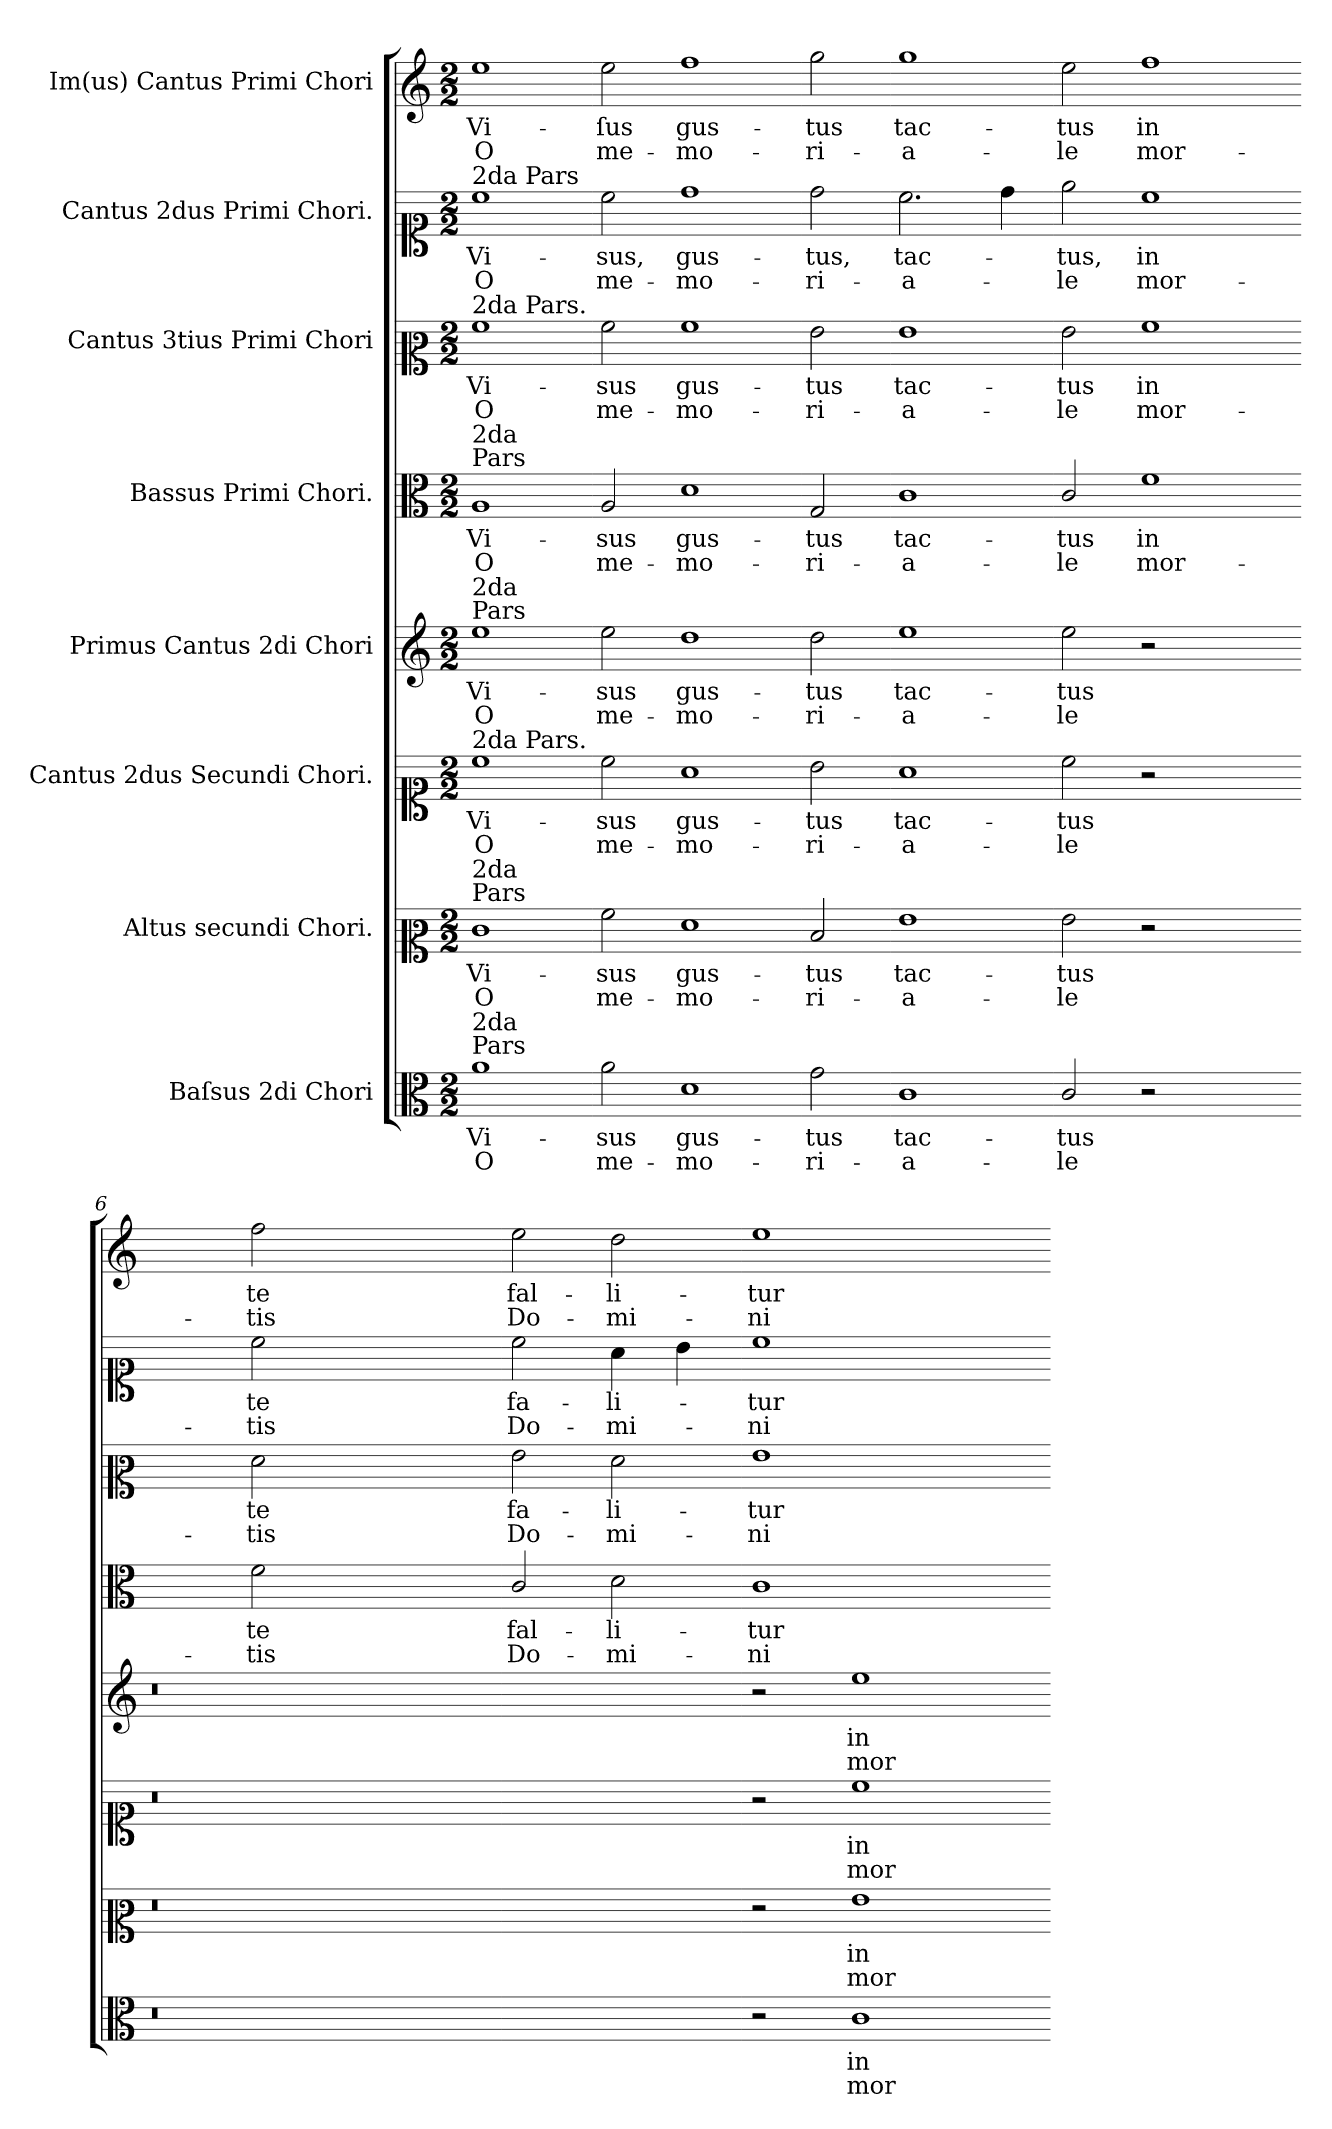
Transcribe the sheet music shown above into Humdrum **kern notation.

**kern	**text	**text	**kern	**text	**text	**kern	**text	**text	**kern	**text	**text	**kern	**text	**text	**kern	**text	**text	**kern	**text	**text	**kern	**text	**text
*part8	*part8	*part8	*part7	*part7	*part7	*part6	*part6	*part6	*part5	*part5	*part5	*part4	*part4	*part4	*part3	*part3	*part3	*part2	*part2	*part2	*part1	*part1	*part1
*staff8	*staff8	*staff8	*staff7	*staff7	*staff7	*staff6	*staff6	*staff6	*staff5	*staff5	*staff5	*staff4	*staff4	*staff4	*staff3	*staff3	*staff3	*staff2	*staff2	*staff2	*staff1	*staff1	*staff1
*I"Baſsus 2di Chori	*	*	*I"Altus secundi Chori.	*	*	*I"Cantus 2dus Secundi Chori.	*	*	*I"Primus Cantus 2di Chori	*	*	*I"Bassus Primi Chori.	*	*	*I"Cantus 3tius Primi Chori	*	*	*I"Cantus 2dus Primi Chori.	*	*	*I"Im(us) Cantus Primi Chori	*	*
*clefC3	*	*	*clefC2	*	*	*clefC1	*	*	*clefG2	*	*	*clefC3	*	*	*clefC2	*	*	*clefC1	*	*	*clefG2	*	*
*k[]	*	*	*k[]	*	*	*k[]	*	*	*k[]	*	*	*k[]	*	*	*k[]	*	*	*k[]	*	*	*k[]	*	*
*M2/2	*	*	*M2/2	*	*	*M2/2	*	*	*M2/2	*	*	*M2/2	*	*	*M2/2	*	*	*M2/2	*	*	*M2/2	*	*
=1	=1	=1	=1	=1	=1	=1	=1	=1	=1	=1	=1	=1	=1	=1	=1	=1	=1	=1	=1	=1	=1	=1	=1
!	!	!	!	!	!	!	!	!	!	!	!	!	!	!	!	!	!	!LO:TX:a:t=2da Pars	!	!	!	!	!
!	!	!	!	!	!	!	!	!	!	!	!	!	!	!	!LO:TX:a:t=2da Pars.	!	!	!	!	!	!	!	!
!	!	!	!	!	!	!	!	!	!	!	!	!LO:TX:a:t=2da\nPars	!	!	!	!	!	!	!	!	!	!	!
!	!	!	!	!	!	!	!	!	!LO:TX:a:t=2da\nPars	!	!	!	!	!	!	!	!	!	!	!	!	!	!
!	!	!	!	!	!	!LO:TX:a:t=2da Pars.	!	!	!	!	!	!	!	!	!	!	!	!	!	!	!	!	!
!	!	!	!LO:TX:a:t=2da\nPars	!	!	!	!	!	!	!	!	!	!	!	!	!	!	!	!	!	!	!	!
!LO:TX:a:t=2da\nPars	!	!	!	!	!	!	!	!	!	!	!	!	!	!	!	!	!	!	!	!	!	!	!
1a	Vi-	O	1e	Vi-	O	1cc	Vi-	O	1ee	Vi-	O	1A	Vi-	O	1a	Vi-	O	1cc	Vi-	O	1ee	Vi-	O
=2-	=2-	=2-	=2-	=2-	=2-	=2-	=2-	=2-	=2-	=2-	=2-	=2-	=2-	=2-	=2-	=2-	=2-	=2-	=2-	=2-	=2-	=2-	=2-
2a\	-sus	me-	2a\	-sus	me-	2cc\	-sus	me-	2ee\	-sus	me-	2A/	-sus	me-	2a\	-sus	me-	2cc\	-sus,	me-	2ee\	-ſus	me-
1d\	gus-	-mo-	1f\	gus-	-mo-	1a\	gus-	-mo-	1dd\	gus-	-mo-	1d\	gus-	-mo-	1a\	gus-	-mo-	1dd\	gus-	-mo-	1ff\	gus-	-mo-
=3-	=3-	=3-	=3-	=3-	=3-	=3-	=3-	=3-	=3-	=3-	=3-	=3-	=3-	=3-	=3-	=3-	=3-	=3-	=3-	=3-	=3-	=3-	=3-
2g\	-tus	-ri-	2d/	-tus	-ri-	2b\	-tus	-ri-	2dd\	-tus	-ri-	2G/	-tus	-ri-	2g\	-tus	-ri-	2dd\	-tus,	-ri-	2gg\	-tus	-ri-
=4-	=4-	=4-	=4-	=4-	=4-	=4-	=4-	=4-	=4-	=4-	=4-	=4-	=4-	=4-	=4-	=4-	=4-	=4-	=4-	=4-	=4-	=4-	=4-
1c	tac-	-a-	1g	tac-	-a-	1a	tac-	-a-	1ee	tac-	-a-	1c	tac-	-a-	1g	tac-	-a-	2.cc\	tac-	-a-	1gg	tac-	-a-
.	.	.	.	.	.	.	.	.	.	.	.	.	.	.	.	.	.	4dd\	.	.	.	.	.
=5-	=5-	=5-	=5-	=5-	=5-	=5-	=5-	=5-	=5-	=5-	=5-	=5-	=5-	=5-	=5-	=5-	=5-	=5-	=5-	=5-	=5-	=5-	=5-
2c/	-tus	-le	2g\	-tus	-le	2cc\	-tus	-le	2ee\	-tus	-le	2c/	-tus	-le	2g\	-tus	-le	2ee\	-tus,	-le	2ee\	-tus	-le
2r	.	.	2r	.	.	2r	.	.	2r	.	.	1f\	in	mor-	1a\	in	mor-	1cc\	in	mor-	1ff\	in	mor-
2ryy	.	.	2ryy	.	.	2ryy	.	.	2ryy	.	.	.	.	.	.	.	.	.	.	.	.	.	.
=6-	=6-	=6-	=6-	=6-	=6-	=6-	=6-	=6-	=6-	=6-	=6-	=6-	=6-	=6-	=6-	=6-	=6-	=6-	=6-	=6-	=6-	=6-	=6-
0r	.	.	0r	.	.	0r	.	.	0r	.	.	2ryy	.	.	2ryy	.	.	2ryy	.	.	2ryy	.	.
.	.	.	.	.	.	.	.	.	.	.	.	2f\	te	-tis	2f\	te	-tis	2cc\	te	-tis	2ff\	te	-tis
.	.	.	.	.	.	.	.	.	.	.	.	1ryy	.	.	1ryy	.	.	1ryy	.	.	1ryy	.	.
=7-	=7-	=7-	=7-	=7-	=7-	=7-	=7-	=7-	=7-	=7-	=7-	=7-	=7-	=7-	=7-	=7-	=7-	=7-	=7-	=7-	=7-	=7-	=7-
1ryy	.	.	1ryy	.	.	1ryy	.	.	1ryy	.	.	2c/	fal-	Do-	2g\	fa-	Do-	2cc\	fa-	Do-	2ee\	fal-	Do-
.	.	.	.	.	.	.	.	.	.	.	.	2d\	-li-	-mi-	2f\	-li-	-mi-	4a\	-li-	-mi-	2dd\	-li-	-mi-
.	.	.	.	.	.	.	.	.	.	.	.	.	.	.	.	.	.	4b\	.	.	.	.	.
=8-	=8-	=8-	=8-	=8-	=8-	=8-	=8-	=8-	=8-	=8-	=8-	=8-	=8-	=8-	=8-	=8-	=8-	=8-	=8-	=8-	=8-	=8-	=8-
2r	.	.	2r	.	.	2r	.	.	2r	.	.	1c	-tur	-ni	1g	-tur	-ni	1cc	-tur	-ni	1ee	-tur	-ni
1c\	in	mor-	1g\	in	mor-	1cc\	in	mor-	1ee\	in	mor-	.	.	.	.	.	.	.	.	.	.	.	.
.	.	.	.	.	.	.	.	.	.	.	.	2ryy	.	.	2ryy	.	.	2ryy	.	.	2ryy	.	.
=-	=-	=-	=-	=-	=-	=-	=-	=-	=-	=-	=-	=-	=-	=-	=-	=-	=-	=-	=-	=-	=-	=-	=-
*-	*-	*-	*-	*-	*-	*-	*-	*-	*-	*-	*-	*-	*-	*-	*-	*-	*-	*-	*-	*-	*-	*-	*-
